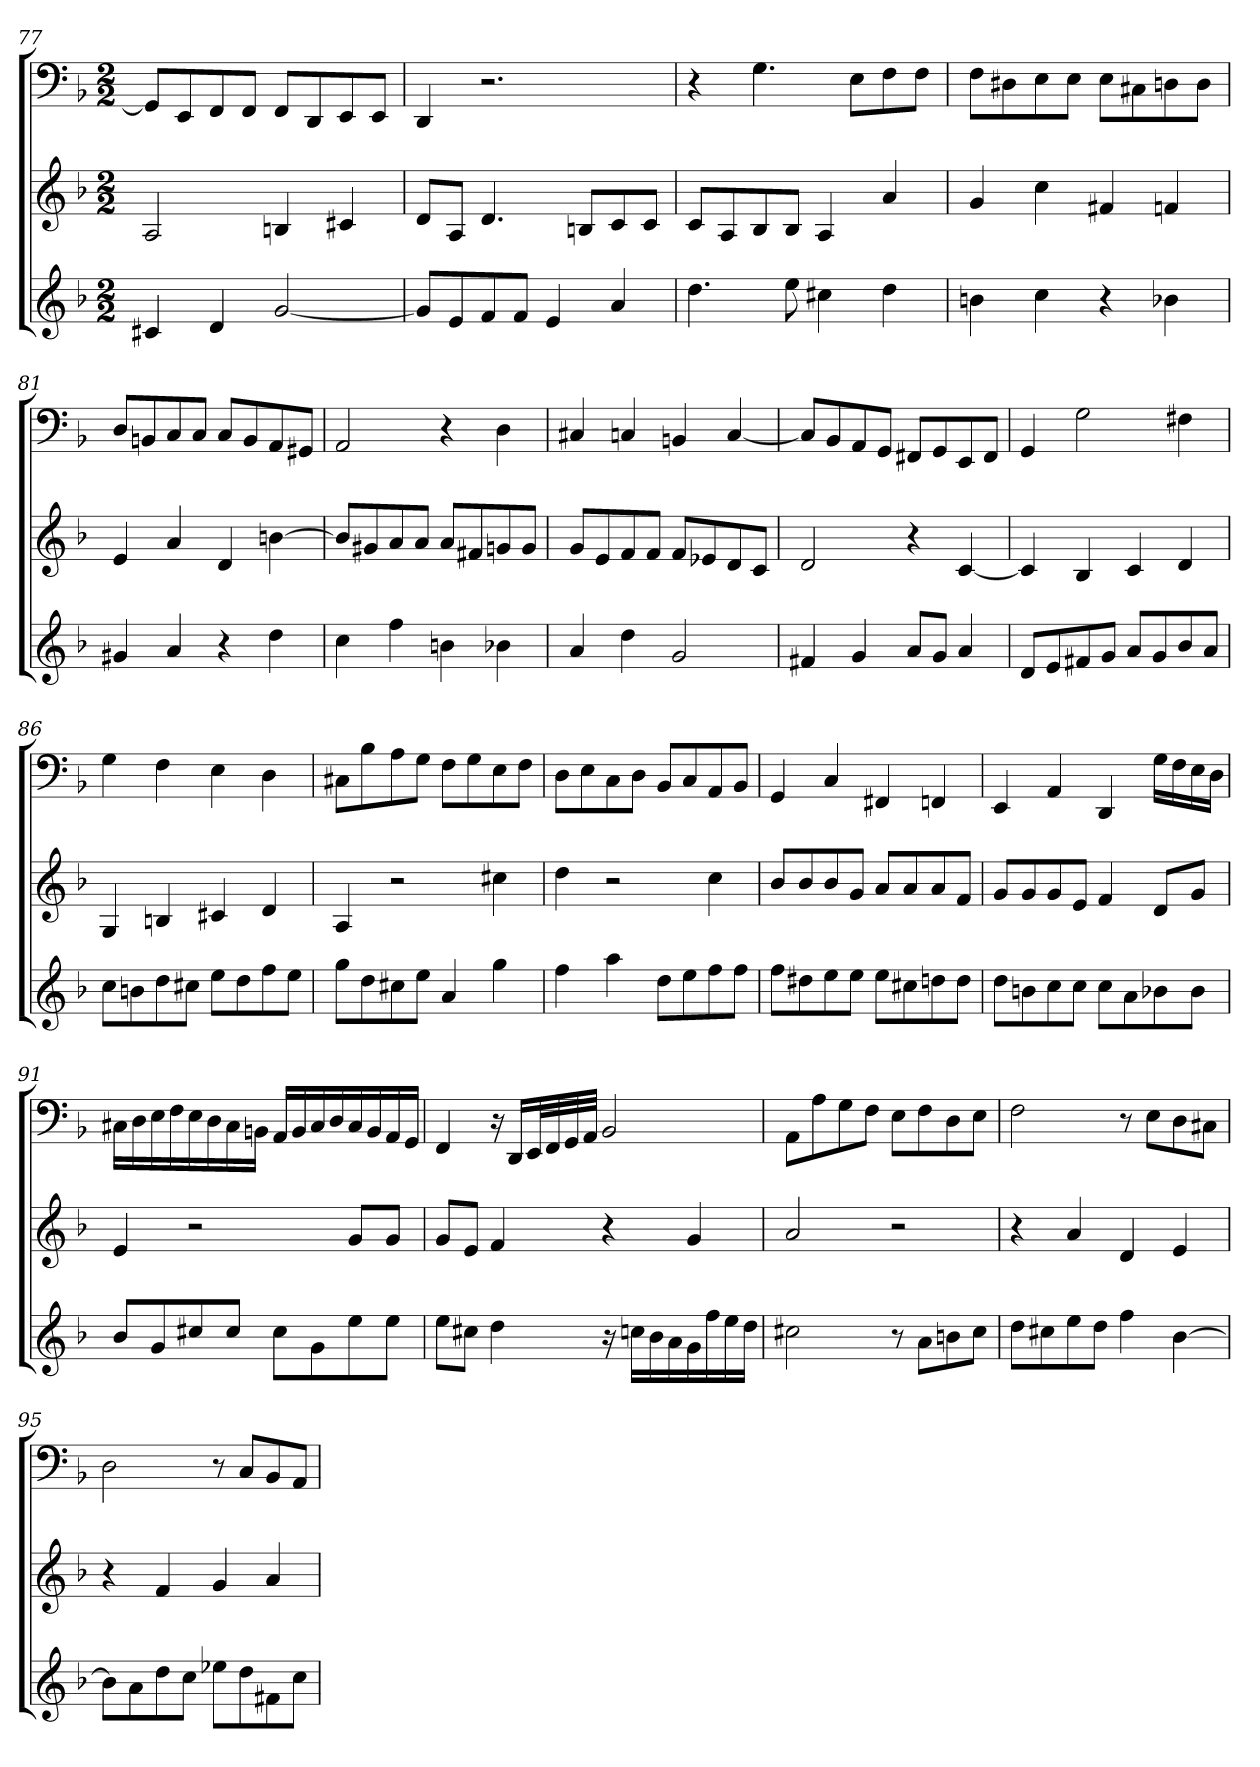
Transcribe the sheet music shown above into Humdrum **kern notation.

**kern	**kern	**kern
*part3	*part2	*part1
*staff3	*staff2	*staff1
*k[b-]	*k[b-]	*k[b-]
*d:	*d:	*d:
*M2/2	*M2/2	*M2/2
=77	=77	=77
4c#X	2A	8GGL]
.	.	8EE
4d	.	8FF
.	.	8FFJ
[2g	4Bn	8FFL
.	.	8DD
.	4c#X	8EE
.	.	8EEJ
=78	=78	=78
8gL]	8dL	4DD
8e	8AJ	.
8f	4.d	2.r
8fJ	.	.
4e	.	.
.	8BnL	.
4a	8c	.
.	8cJ	.
=79	=79	=79
4.dd	8cL	4r
.	8A	.
.	8B-	4.G
8ee	8B-J	.
4cc#X	4A	.
.	.	8EL
4dd	4a	8F
.	.	8FJ
=80	=80	=80
4bn	4g	8FL
.	.	8D#X
4cc	4cc	8E
.	.	8EJ
4r	4f#X	8EL
.	.	8C#X
4b-X	4fn	8Dn
.	.	8DJ
=81	=81	=81
4g#X	4e	8DL
.	.	8BBn
4a	4a	8C
.	.	8CJ
4r	4d	8CL
.	.	8BB
4dd	[4bn	8AA
.	.	8GG#XJ
=82	=82	=82
4cc	8bL]	2AA
.	8g#X	.
4ff	8a	.
.	8aJ	.
4bn	8aL	4r
.	8f#X	.
4b-X	8gn	4D
.	8gJ	.
=83	=83	=83
4a	8gL	4C#X
.	8e	.
4dd	8f	4Cn
.	8fJ	.
2g	8fL	4BBn
.	8e-X	.
.	8d	[4C
.	8cJ	.
=84	=84	=84
4f#X	2d	8CL]
.	.	8BB-
4g	.	8AA
.	.	8GGJ
8aL	4r	8FF#XL
8gJ	.	8GG
4a	[4c	8EE
.	.	8FF#J
=85	=85	=85
8dL	4c]	4GG
8e	.	.
8f#X	4B-	2G
8gJ	.	.
8aL	4c	.
8g	.	.
8b-	4d	4F#X
8aJ	.	.
=86	=86	=86
8ccL	4G	4G
8bn	.	.
8dd	4Bn	4F
8cc#XJ	.	.
8eeL	4c#X	4E
8dd	.	.
8ff	4d	4D
8eeJ	.	.
=87	=87	=87
8ggL	4A	8C#XL
8dd	.	8B-
8cc#X	2r	8A
8eeJ	.	8GJ
4a	.	8FL
.	.	8G
4gg	4cc#X	8E
.	.	8FJ
=88	=88	=88
4ff	4dd	8DL
.	.	8E
4aa	2r	8C
.	.	8DJ
8ddL	.	8BB-L
8ee	.	8C
8ff	4cc	8AA
8ffJ	.	8BB-J
=89	=89	=89
8ffL	8b-L	4GG
8dd#X	8b-	.
8ee	8b-	4C
8eeJ	8gJ	.
8eeL	8aL	4FF#X
8cc#X	8a	.
8ddn	8a	4FFn
8ddJ	8fJ	.
=90	=90	=90
8ddL	8gL	4EE
8bn	8g	.
8cc	8g	4AA
8ccJ	8eJ	.
8ccL	4f	4DD
8a	.	.
8b-X	8dL	16GLL
.	.	16F
8b-J	8gJ	16E
.	.	16DJJ
=91	=91	=91
8b-L	4e	16C#XLL
.	.	16D
8g	.	16E
.	.	16F
8cc#X	2r	16E
.	.	16D
8cc#J	.	16C#
.	.	16BBnJJ
8cc#L	.	16AALL
.	.	16BB
8g	.	16C#
.	.	16D
8ee	8gL	16C#
.	.	16BB
8eeJ	8gJ	16AA
.	.	16GGJJ
=92	=92	=92
8eeL	8gL	4FF
8cc#XJ	8eJ	.
4dd	4f	16r
.	.	16DDLL
.	.	32EEL
.	.	32FF
.	.	32GG
.	.	32AAJJJ
16r	4r	2BB-
16ccnLL	.	.
16b-	.	.
16a	.	.
16g	4g	.
16ff	.	.
16ee	.	.
16ddJJ	.	.
=93	=93	=93
2cc#X	2a	8AAL
.	.	8A
.	.	8G
.	.	8FJ
8r	2r	8EL
8aL	.	8F
8bn	.	8D
8cc#J	.	8EJ
=94	=94	=94
8ddL	4r	2F
8cc#X	.	.
8ee	4a	.
8ddJ	.	.
4ff	4d	8r
.	.	8EL
[4b-	4e	8D
.	.	8C#XJ
=95	=95	=95
8b-L]	4r	2D
8a	.	.
8dd	4f	.
8ccJ	.	.
8ee-XL	4g	8r
8dd	.	8CL
8f#X	4a	8BB-
8ccJ	.	8AAJ
=	=	=
*-	*-	*-
